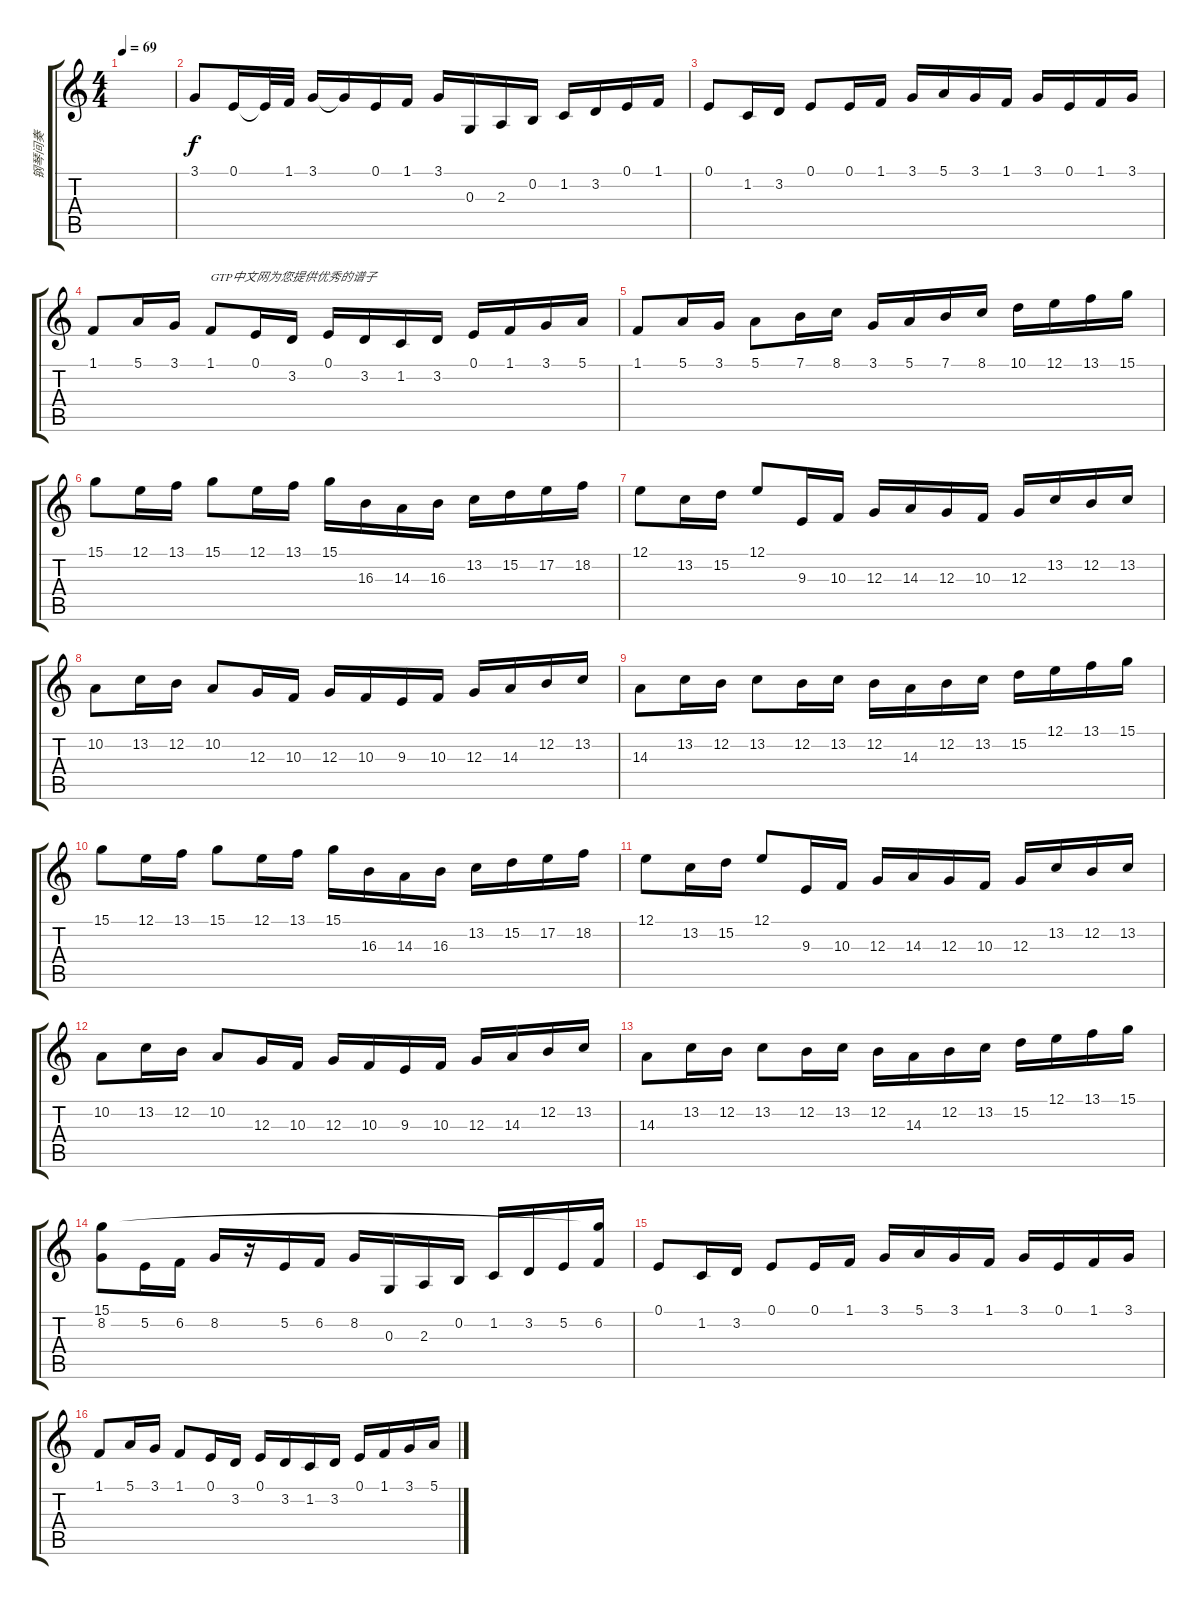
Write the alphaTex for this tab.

\track ("钢琴间奏" "钢琴间奏") {instrument acousticgrandpiano}
\staff {score tabs}
\tuning (E4 B3 G3 D3 A2 E2) {hide}
\ts (4 4)
\tempo 69
\clef g2
\ks c
|
3.1.8 0.1.16 0.1{t}.32 1.1.32 3.1.16 3.1{t}.16 0.1.16 1.1.16 3.1.16 0.3.16 2.3.16 0.2.16 1.2.16 3.2.16 0.1.16 1.1.16 |
0.1.8 1.2.16 3.2.16 0.1.8 0.1.16 1.1.16 3.1.16 5.1.16 3.1.16 1.1.16 3.1.16 0.1.16 1.1.16 3.1.16 |
1.1.8 5.1.16 3.1.16 1.1.8{txt "GTP中文网为您提供优秀的谱子"} 0.1.16 3.2.16 0.1.16 3.2.16 1.2.16 3.2.16 0.1.16 1.1.16 3.1.16 5.1.16 |
1.1.8 5.1.16 3.1.16 5.1.8 7.1.16 8.1.16 3.1.16 5.1.16 7.1.16 8.1.16 10.1.16 12.1.16 13.1.16 15.1.16 |
15.1.8 12.1.16 13.1.16 15.1.8 12.1.16 13.1.16 15.1.16 16.3.16 14.3.16 16.3.16 13.2.16 15.2.16 17.2.16 18.2.16 |
12.1.8 13.2.16 15.2.16 12.1.8 9.3.16 10.3.16 12.3.16 14.3.16 12.3.16 10.3.16 12.3.16 13.2.16 12.2.16 13.2.16 |
10.2.8 13.2.16 12.2.16 10.2.8 12.3.16 10.3.16 12.3.16 10.3.16 9.3.16 10.3.16 12.3.16 14.3.16 12.2.16 13.2.16 |
14.3.8 13.2.16 12.2.16 13.2.8 12.2.16 13.2.16 12.2.16 14.3.16 12.2.16 13.2.16 15.2.16 12.1.16 13.1.16 15.1.16 |
15.1.8 12.1.16 13.1.16 15.1.8 12.1.16 13.1.16 15.1.16 16.3.16 14.3.16 16.3.16 13.2.16 15.2.16 17.2.16 18.2.16 |
12.1.8 13.2.16 15.2.16 12.1.8 9.3.16 10.3.16 12.3.16 14.3.16 12.3.16 10.3.16 12.3.16 13.2.16 12.2.16 13.2.16 |
10.2.8 13.2.16 12.2.16 10.2.8 12.3.16 10.3.16 12.3.16 10.3.16 9.3.16 10.3.16 12.3.16 14.3.16 12.2.16 13.2.16 |
14.3.8 13.2.16 12.2.16 13.2.8 12.2.16 13.2.16 12.2.16 14.3.16 12.2.16 13.2.16 15.2.16 12.1.16 13.1.16 15.1.16 |
(15.1 8.2).8 5.2.16 6.2.16 8.2.16 r.16 5.2.16 6.2.16 8.2.16 0.3.16 2.3.16 0.2.16 1.2.16 3.2.16 5.2.16 (15.1{t} 6.2).16 |
0.1.8 1.2.16 3.2.16 0.1.8 0.1.16 1.1.16 3.1.16 5.1.16 3.1.16 1.1.16 3.1.16 0.1.16 1.1.16 3.1.16 |
1.1.8 5.1.16 3.1.16 1.1.8 0.1.16 3.2.16 0.1.16 3.2.16 1.2.16 3.2.16 0.1.16 1.1.16 3.1.16 5.1.16
